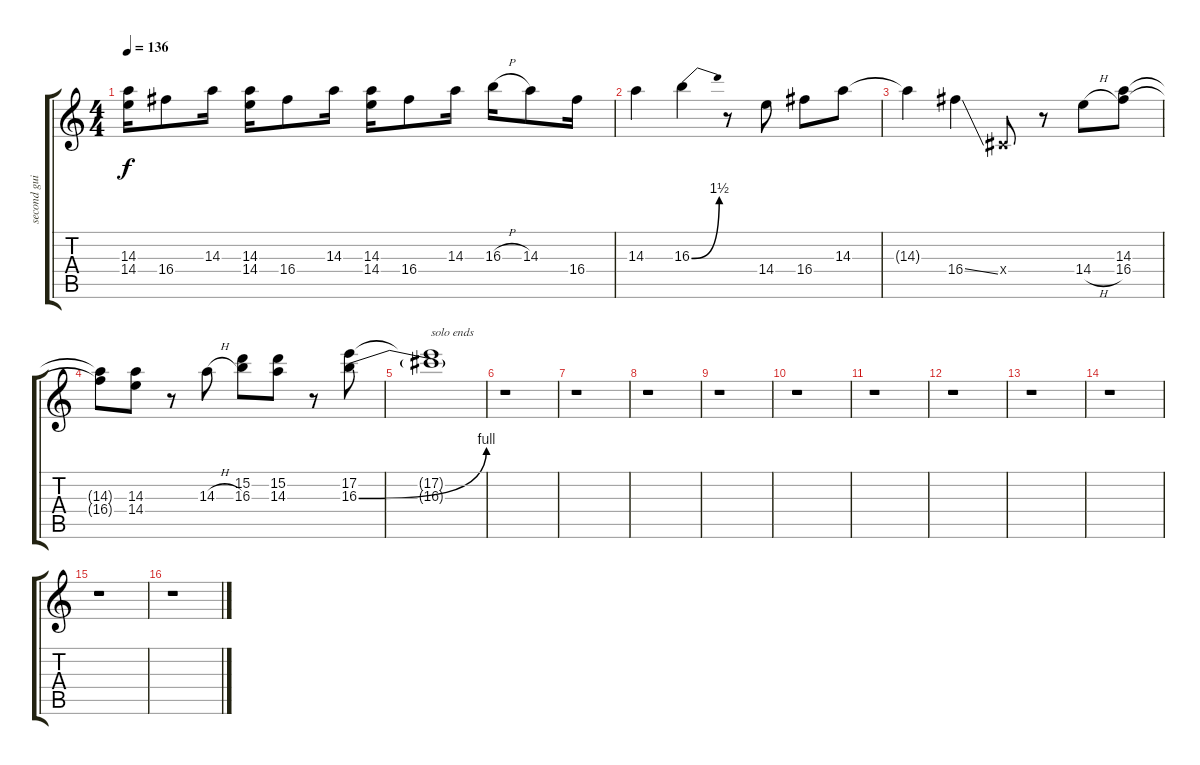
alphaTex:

\track ("second guitar1-27" "second gui") {instrument electricguitarclean}
\staff {score tabs}
\tuning (E4 B3 G3 D3 A2 E2) {hide}
\ts (4 4)
\tempo 136
\clef g2
\ks c
(14.3 14.4).16{dy f} 16.4.8 14.3.16 (14.3 14.4).16 16.4.8 14.3.16 (14.3 14.4).16 16.4.8 14.3.16 16.3{h}.16 14.3.8 16.4.16 |
14.3.4 16.3{be (bend 0 0 60 6)}.4 r.8 14.4.8 16.4.8 14.3.8 |
14.3{t}.4 16.4{ss}.4 -1.4{x}.8 r.8 14.4{h}.8 (14.3 16.4).8 |
(14.3{t} 16.4{t}).8 (14.3 14.4).8 r.8 14.3{h}.8 (15.2 16.3).8 (15.2 14.3).8 r.8 (17.2 16.3{be (bend 0 0 60 4)}).8 |
(17.2{t} 16.3{t}).1{txt "solo ends"} |
r.1 |
r.1 |
r.1 |
r.1 |
r.1 |
r.1 |
r.1 |
r.1 |
r.1 |
r.1 |
r.1
